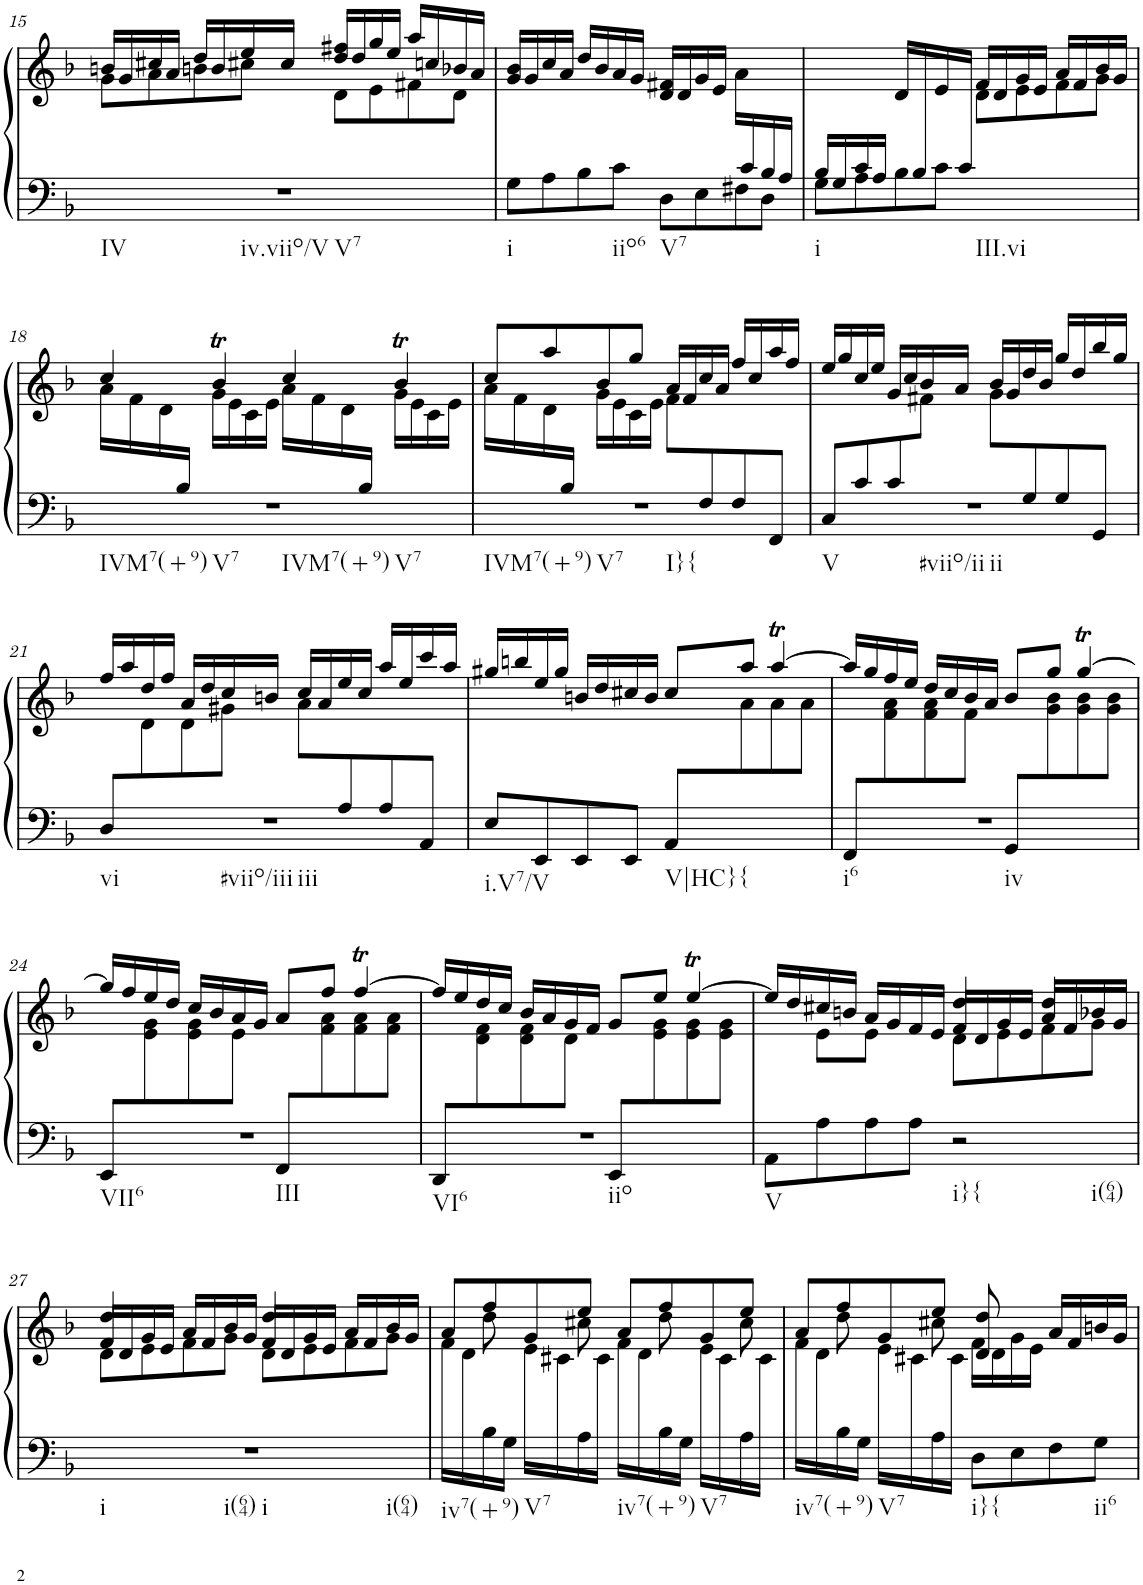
**kern	**kern
*part1	*part1
*staff2	*staff1
*I"Harpsichord	*
*I'Hch.	*
!!LO:PB:g=z
*clefF4	*clefG2
*k[b-]	*k[b-]
*M4/4	*M4/4
*met(c)	*met(c)
=15	=15
*	*^
!LO:TX:b:t=IV	!	!
!LO:TX:b:t=iv.viio/V	!	!
!LO:TX:b:t=V7	!	!
1r	16bn/LL	8g\L
.	16g/	.
.	16cc#X/	8a\
.	16a/JJ	.
.	16dd/LL	8bn\
.	16b/	.
.	16ee/	8cc#X\J
.	16cc#/JJ	.
.	16dd/ 16ff#X/LL	8d\L
.	16dd/	.
.	16gg/	8e\
.	16ee/JJ	.
.	16aa/LL	8f#X\
.	16ccn/	.
.	16b-X/	8d\J
.	16a/JJ	.
*	*v	*v
=16	=16
*^	*
!LO:TX:b:t=i	!	!
16ryy	8G\L	16g/ 16b-/LL
.	.	16g/
.	8A\	16cc/
.	.	16a/JJ
.	8B-\	16dd/LL
.	.	16b-/
!	!LO:TX:b:t=iio6	!
.	8c\J	16a/
.	.	16g/JJ
!	!LO:TX:b:t=V7	!
.	8D\L	16d/ 16f#X/LL
.	.	16d/
.	8E\	16g/
.	.	16e/JJ
.	8F#X\	16a\LL
16c/	.	8.ryy
16B-/	8D\J	.
16A/JJ	.	.
=17	=17	=17
*	*	*^
!LO:TX:b:t=i	!	!	!
16B-/LL	8G\L	4ryy	2ryy
16G/	.	.	.
16c/	8A\	.	.
16A/JJ	.	.	.
16ryy	8B-\	16d/LL	.
16B-/	.	16ryy	.
16ryy	8c\J	16e/	.
16c/JJ	.	16ryy	.
!LO:TX:b:t=III.vi	!	!	!
2ryy	2ryy	16f/LL	8d\L
.	.	16d/	.
.	.	16g/	8e\
.	.	16e/JJ	.
.	.	16a/LL	8f\
.	.	16f/	.
.	.	16b-/	8g\J
.	.	16g/JJ	.
!!LO:LB:g=z	!!
=18	=18	=18	=18
!LO:TX:b:t=IVM7(+9)	!	!	!
!LO:TX:b:t=V7	!	!	!
!LO:TX:b:t=IVM7(+9)	!	!	!
!LO:TX:b:t=V7	!	!	!
8.ryy	1r	4cc/	16a\LL
.	.	.	16f\
.	.	.	16d\
16B-/JJ	.	.	16ryy
4..ryy	.	4b-T/	16g\LL
.	.	.	16e\
.	.	.	16c\
.	.	.	16e\JJ
.	.	4cc/	16a\LL
.	.	.	16f\
.	.	.	16d\
16B-/JJ	.	.	16ryy
4ryy	.	4b-T/	16g\LL
.	.	.	16e\
.	.	.	16c\
.	.	.	16e\JJ
=19	=19	=19	=19
!LO:TX:b:t=IVM7(+9)	!	!	!
!LO:TX:b:t=V7	!	!	!
!LO:TX:b:t=I}{	!	!	!
8.ryy	1r	8cc/L	16a\LL
.	.	.	16f\
.	.	8aa/	16d\
16B-/JJ	.	.	16ryy
4.ryy	.	8b-/	16g\LL
.	.	.	16e\
.	.	8gg/J	16c\
.	.	.	16e\JJ
.	.	16a/LL	8f\L
.	.	16f/	.
8F/	.	16cc/	4.ryy
.	.	16a/JJ	.
8F/	.	16ff/LL	.
.	.	16cc/	.
8FF/J	.	16aa/	.
.	.	16ff/JJ	.
=20	=20	=20	=20
!LO:TX:b:t=V	!	!	!
!LO:TX:b:t=#viio/ii	!	!	!
!LO:TX:b:t=ii	!	!	!
8C/L	1r	16ee/LL	4.ryy
.	.	16gg/	.
8c/	.	16cc/	.
.	.	16ee/JJ	.
8c/	.	16g/LL	.
.	.	16cc/	.
4ryy	.	16b-/	8f#X\J
.	.	16a/JJ	.
.	.	16b-/LL	8g\L
.	.	16g/	.
8G/	.	16dd/	4.ryy
.	.	16b-/JJ	.
8G/	.	16gg/LL	.
.	.	16dd/	.
8GG/J	.	16bb-/	.
.	.	16gg/JJ	.
!!LO:LB:g=z	!!
=21	=21	=21	=21
!LO:TX:b:t=vi	!	!	!
!LO:TX:b:t=#viio/iii	!	!	!
!LO:TX:b:t=iii	!	!	!
8D/L	1r	16ff/LL	8ryy
.	.	16aa/	.
2ryy	.	16dd/	8d\
.	.	16ff/JJ	.
.	.	16a/LL	8d\
.	.	16dd/	.
.	.	16cc/	8g#X\J
.	.	16bn/JJ	.
.	.	16cc/LL	8a\L
.	.	16a/	.
8A/	.	16ee/	4.ryy
.	.	16cc/JJ	.
8A/	.	16aa/LL	.
.	.	16ee/	.
8AA/J	.	16ccc/	.
.	.	16aa/JJ	.
*v	*v	*	*
=22	=22	=22
!LO:TX:b:t=i.V7/V	!	!
8E/L	16gg#X/LL	8ryy
.	16bbn/	.
*	*v	*v
8EE/	16ee/
.	16gg#/JJ
8EE/	16bn/LL
.	16dd/
8EE/J	16cc#X/
.	16b/JJ
!LO:TX:b:t=V|HC}	!
8AA/L	8cc#/L
*	*^
!LO:TX:b:t={	!	!
4.ryy	8aa/J	8a\
.	[4aat/	8a\
.	.	8a\J
=23	=23	=23
*^	*	*
!LO:TX:b:t=i6	!	!	!
!LO:TX:b:t=iv	!	!	!
8FF/L	1r	16aa/LL]	8ryy
.	.	16gg/	.
4.ryy	.	16ff/	8f\ 8a\
.	.	16ee/JJ	.
.	.	16dd/LL	8f\ 8a\
.	.	16cc/	.
.	.	16b-/	8f\J
.	.	16a/JJ	.
8GG/L	.	8b-/L	8ryy
4.ryy	.	8gg/J	8g\ 8b-\
.	.	[4ggT/	8g\ 8b-\
.	.	.	8g\ 8b-\J
!!LO:LB:g=z	!!
=24	=24	=24	=24
!LO:TX:b:t=VII6	!	!	!
!LO:TX:b:t=III	!	!	!
8EE/L	1r	16gg/LL]	8ryy
.	.	16ff/	.
4.ryy	.	16ee/	8e\ 8g\
.	.	16dd/JJ	.
.	.	16cc/LL	8e\ 8g\
.	.	16b-/	.
.	.	16a/	8e\J
.	.	16g/JJ	.
8FF/L	.	8a/L	8ryy
4.ryy	.	8ff/J	8f\ 8a\
.	.	[4ffT/	8f\ 8a\
.	.	.	8f\ 8a\J
=25	=25	=25	=25
!LO:TX:b:t=VI6	!	!	!
!LO:TX:b:t=iio	!	!	!
8DD/L	1r	16ff/LL]	8ryy
.	.	16ee/	.
4.ryy	.	16dd/	8d\ 8f\
.	.	16cc/JJ	.
.	.	16b-/LL	8d\ 8f\
.	.	16a/	.
.	.	16g/	8d\J
.	.	16f/JJ	.
8EE/L	.	8g/L	8ryy
4.ryy	.	8ee/J	8e\ 8g\
.	.	[4eet/	8e\ 8g\
.	.	.	8e\ 8g\J
*v	*v	*	*
=26	=26	=26
*	*	*^
!LO:TX:b:t=V	!	!	!
8AA\L	16ee/LL]	8ryy	2ryy
.	16dd/	.	.
8A\	16cc#X/	8e\L	.
.	16bn/JJ	.	.
8A\	16a/LL	8e\J	.
.	16g/	.	.
8A\J	16f/	8ryy	.
.	16e/JJ	.	.
!LO:TX:b:t=i}{	!	!	!
!LO:TX:b:t=i(64)	!	!	!
2r	16f/LL	8d\L	4dd/
.	16d/	.	.
.	16g/	8e\	.
.	16e/JJ	.	.
.	16a/LL	8f\	4dd/
.	16f/	.	.
.	16b-X/	8g\J	.
.	16g/JJ	.	.
!!LO:LB:g=z	!!	!!
=27	=27	=27	=27
!LO:TX:b:t=i	!	!	!
!LO:TX:b:t=i(64)	!	!	!
!LO:TX:b:t=i	!	!	!
!LO:TX:b:t=i(64)	!	!	!
1r	16f/LL	8d\L	4dd/
.	16d/	.	.
.	16g/	8e\	.
.	16e/JJ	.	.
.	16a/LL	8f\	4ryy
.	16f/	.	.
.	16b-/	8g\J	.
.	16g/JJ	.	.
.	16f/LL	8d\L	4dd/
.	16d/	.	.
.	16g/	8e\	.
.	16e/JJ	.	.
.	16a/LL	8f\	4ryy
.	16f/	.	.
.	16b-/	8g\J	.
.	16g/JJ	.	.
=28	=28	=28	=28
!LO:TX:b:t=iv7(+9)	!	!	!
8ryy	8a/L	8ryy	16f\LL
.	.	.	16d\
16B-\	8ff/	8dd\	8ryy
16G\JJ	.	.	.
!LO:TX:b:t=V7	!	!	!
8ryy	8g/	8ryy	16e\LL
.	.	.	16c#X\
16A\	8ee/J	8cc#X\	16ryy
16ryy	.	.	16c#\JJ
!LO:TX:b:t=iv7(+9)	!	!	!
8ryy	8a/L	8ryy	16f\LL
.	.	.	16d\
16B-\	8ff/	8dd\	8ryy
16G\JJ	.	.	.
!LO:TX:b:t=V7	!	!	!
8ryy	8g/	8ryy	16e\LL
.	.	.	16c#\
16A\	8ee/J	8cc#\	16ryy
16ryy	.	.	16c#\JJ
=29	=29	=29	=29
*	*	*	*^
!LO:TX:b:t=iv7(+9)	!	!	!	!
8ryy	8a/L	8ryy	2ryy	16f\LL
.	.	.	.	16d\
16B-\	8ff/	8dd\	.	8ryy
16G\JJ	.	.	.	.
!LO:TX:b:t=V7	!	!	!	!
8ryy	8g/	8ryy	.	16e\LL
.	.	.	.	16c#X\
16A\	8ee/J	8cc#X\	.	16ryy
16ryy	.	.	.	16c#\JJ
!LO:TX:b:t=i}{	!	!	!	!
8D\L	16f\LL	2ryy	8d/ 8dd/	2ryy
.	16d\	.	.	.
8E\	16g\	.	4.ryy	.
.	16e\JJ	.	.	.
8F\	16a/LL	.	.	.
.	16f/	.	.	.
!LO:TX:b:t=ii6	!	!	!	!
8G\J	16bn/	.	.	.
.	16g/JJ	.	.	.
*	*v	*v	*v	*v
=	=
*-	*-
